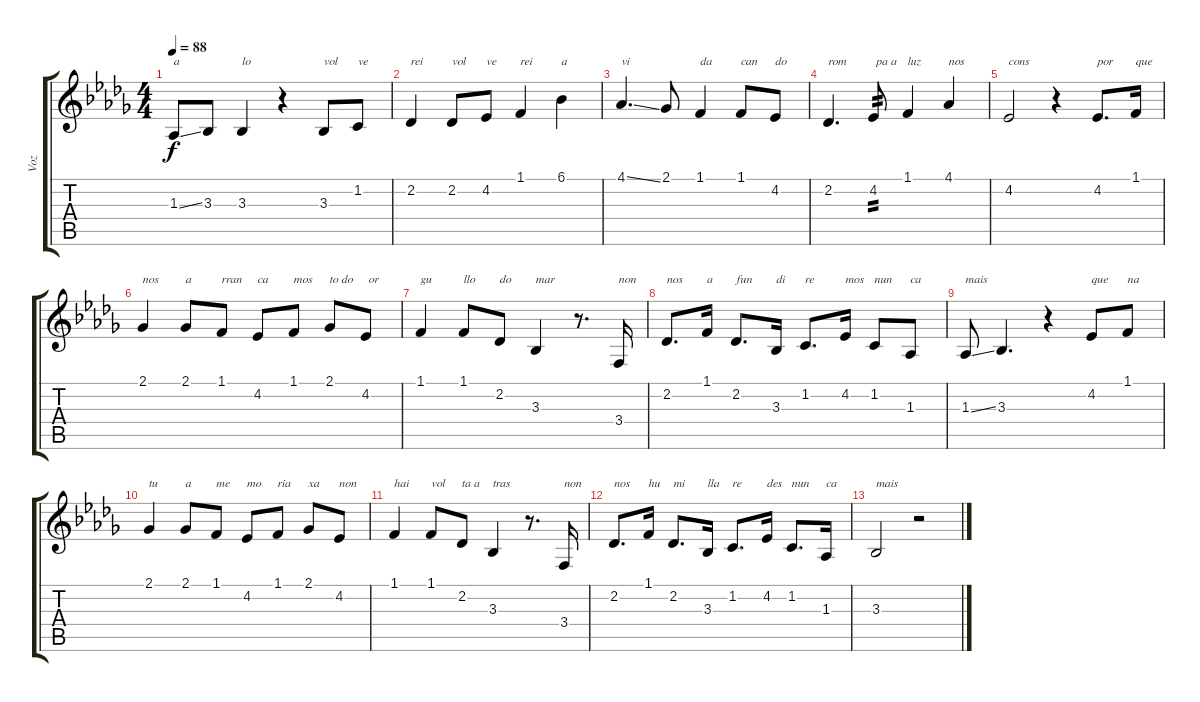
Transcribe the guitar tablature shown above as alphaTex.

\track ("Voz" "Voz") {instrument choiraahs}
\staff {score tabs}
\tuning (E4 B3 G3 D3 A2 E2) {hide}
\ts (4 4)
\tempo 88
\clef g2
\ks db
1.3{ss}.8{txt "a" dy f} 3.3.8 3.3.4{txt "lo"} r.4 3.3.8{txt "vol"} 1.2.8{txt "ve"} |
2.2.4{txt "rei"} 2.2.8{txt "vol"} 4.2.8{txt "ve"} 1.1.4{txt "rei"} 6.1.4{txt "a"} |
4.1{ss}.4{d txt "vi"} 2.1.8 1.1.4{txt "da"} 1.1.8{txt "can"} 4.2.8{txt "do"} |
2.2.4{d txt "rom"} 4.2.8{txt " pa a" tp 2} 1.1.4{txt "luz"} 4.1.4{txt "nos"} |
4.2.2{txt "cons"} r.4 4.2.8{d txt "por"} 1.1.16{txt "que"} |
2.1.4{txt "nos"} 2.1.8{txt "a"} 1.1.8{txt "rran"} 4.2.8{txt "ca"} 1.1.8{txt "mos"} 2.1.8{txt "to do"} 4.2.8{txt " or"} |
1.1.4{txt "gu"} 1.1.8{txt "llo"} 2.2.8{txt "do"} 3.3.4{txt "mar"} r.8{d} 3.4.16{txt "non"} |
2.2.8{d txt "nos"} 1.1.16{txt "a"} 2.2.8{d txt "fun"} 3.3.16{txt "di"} 1.2.8{d txt "re"} 4.2.16{txt "mos"} 1.2.8{txt "nun"} 1.3.8{txt "ca"} |
1.3{ss}.8{txt "mais"} 3.3.4{d} r.4 4.2.8{txt "que"} 1.1.8{txt "na"} |
2.1.4{txt "tu"} 2.1.8{txt "a"} 1.1.8{txt "me"} 4.2.8{txt "mo"} 1.1.8{txt "ria"} 2.1.8{txt "xa"} 4.2.8{txt "non"} |
1.1.4{txt "hai"} 1.1.8{txt "vol"} 2.2.8{txt "ta a"} 3.3.4{txt "tras"} r.8{d} 3.4.16{txt "non"} |
2.2.8{d txt "nos"} 1.1.16{txt "hu"} 2.2.8{d txt "mi"} 3.3.16{txt "lla"} 1.2.8{d txt "re"} 4.2.16{txt "des"} 1.2.8{d txt "nun"} 1.3.16{txt "ca"} |
3.3.2{txt "mais"} r.2
